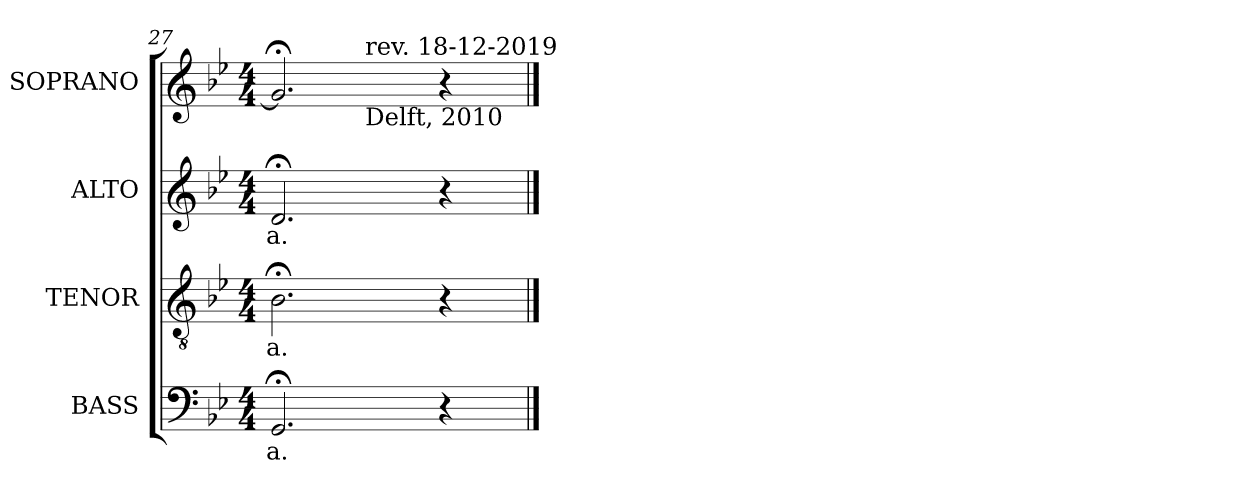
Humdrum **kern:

**kern	**text	**kern	**text	**kern	**text	**kern
*part4	*part4	*part3	*part3	*part2	*part2	*part1
*staff4	*staff4	*staff3	*staff3	*staff2	*staff2	*staff1
*I"BASS	*	*I"TENOR	*	*I"ALTO	*	*I"SOPRANO
*I'B.	*	*I'T.	*	*I'A.	*	*I'S.
*clefF4	*	*clefGv2	*	*clefG2	*	*clefG2
*	*	*ITrd7c12	*	*	*	*
*k[b-e-]	*	*k[b-e-]	*	*k[b-e-]	*	*k[b-e-]
*B-:	*	*B-:	*	*B-:	*	*B-:
*M4/4	*	*M4/4	*	*M4/4	*	*M4/4
=27	=27	=27	=27	=27	=27	=27
!	!LO:LY:b:color=#000000	!	!	!	!	!
!	!	!	!LO:LY:b:color=#000000	!	!	!
!	!	!	!	!	!LO:LY:b:color=#000000	!
*	*	*	*	*	*	*^
2.GG;i/	-a.	2.BB-;i\	-a.	2.d;i/	-a.	2.g;i/]	4ryy
.	.	.	.	.	.	.	8ryy
.	.	.	.	.	.	.	32ryy
.	.	.	.	.	.	.	64ryy
.	.	.	.	.	.	.	128ryy
.	.	.	.	.	.	.	1024ryy
!	!	!	!	!	!	!	!LO:TX:b:t=Delft, 2010
!	!	!	!	!	!	!	!LO:TX:t=rev. 18-12-2019
.	.	.	.	.	.	.	2ryy
4r	.	4r	.	4r	.	4r	.
.	.	.	.	.	.	.	16ryy
.	.	.	.	.	.	.	256..ryy
*	*	*	*	*	*	*v	*v
==	==	==	==	==	==	==
*-	*-	*-	*-	*-	*-	*-
